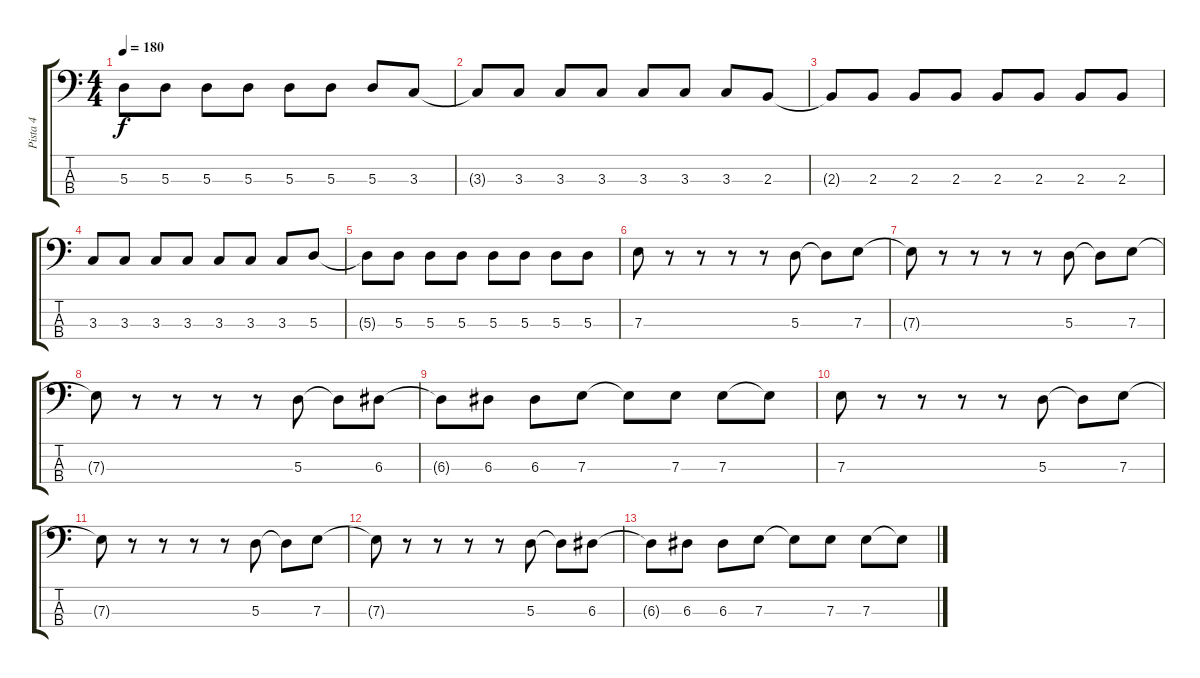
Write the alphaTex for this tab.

\track ("Pista 4" "Pista 4") {instrument electricbassfinger}
\staff {score tabs}
\tuning (G2 D2 A1 E1) {hide}
\ts (4 4)
\tempo 180
\clef f4
\ks c
5.3.8{dy f} 5.3.8 5.3.8 5.3.8 5.3.8 5.3.8 5.3.8 3.3.8 |
3.3{t}.8 3.3.8 3.3.8 3.3.8 3.3.8 3.3.8 3.3.8 2.3.8 |
2.3{t}.8 2.3.8 2.3.8 2.3.8 2.3.8 2.3.8 2.3.8 2.3.8 |
3.3.8 3.3.8 3.3.8 3.3.8 3.3.8 3.3.8 3.3.8 5.3.8 |
5.3{t}.8 5.3.8 5.3.8 5.3.8 5.3.8 5.3.8 5.3.8 5.3.8 |
7.3.8 r.8 r.8 r.8 r.8 5.3.8 5.3{t}.8 7.3.8 |
7.3{t}.8 r.8 r.8 r.8 r.8 5.3.8 5.3{t}.8 7.3.8 |
7.3{t}.8 r.8 r.8 r.8 r.8 5.3.8 5.3{t}.8 6.3.8 |
6.3{t}.8 6.3.8 6.3.8 7.3.8 7.3{t}.8 7.3.8 7.3.8 7.3{t}.8 |
7.3.8 r.8 r.8 r.8 r.8 5.3.8 5.3{t}.8 7.3.8 |
7.3{t}.8 r.8 r.8 r.8 r.8 5.3.8 5.3{t}.8 7.3.8 |
7.3{t}.8 r.8 r.8 r.8 r.8 5.3.8 5.3{t}.8 6.3.8 |
6.3{t}.8 6.3.8 6.3.8 7.3.8 7.3{t}.8 7.3.8 7.3.8 7.3{t}.8
